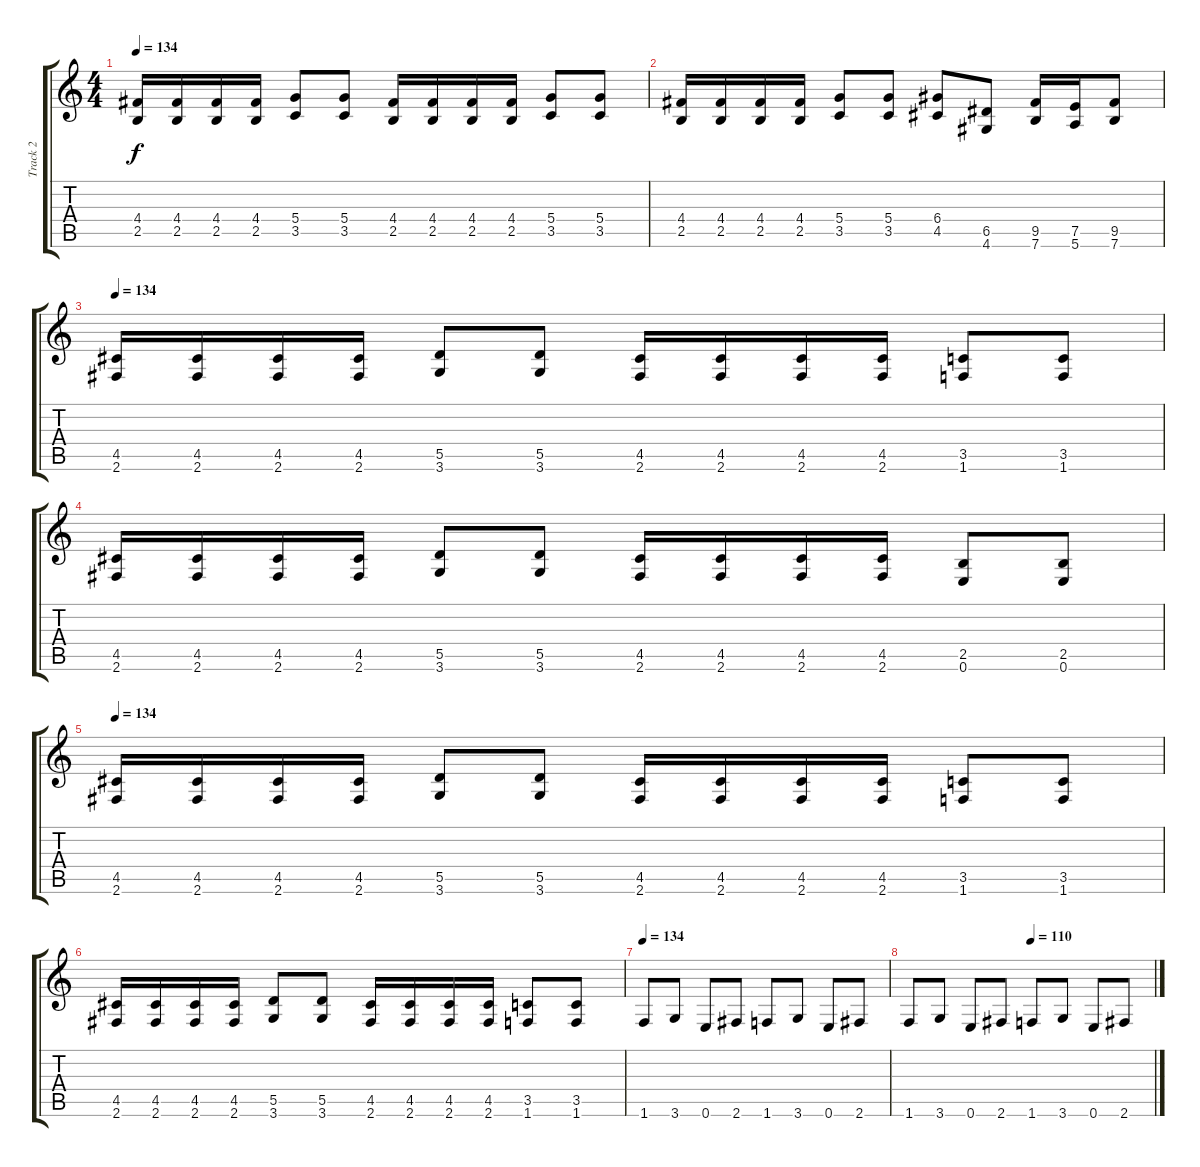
\track ("Track 2" "Track 2") {instrument overdrivenguitar}
\staff {score tabs}
\tuning (E4 B3 G3 D3 A2 E2) {hide}
\ts (4 4)
\tempo 134
\clef g2
\ks c
(4.4 2.5).16{dy f} (4.4 2.5).16 (4.4 2.5).16 (4.4 2.5).16 (5.4 3.5).8 (5.4 3.5).8 (4.4 2.5).16 (4.4 2.5).16 (4.4 2.5).16 (4.4 2.5).16 (5.4 3.5).8 (5.4 3.5).8 |
(4.4 2.5).16 (4.4 2.5).16 (4.4 2.5).16 (4.4 2.5).16 (5.4 3.5).8 (5.4 3.5).8 (6.4 4.5).8 (6.5 4.6).8 (9.5 7.6).16 (7.5 5.6).16 (9.5 7.6).8 |
\tempo 134
(4.5 2.6).16 (4.5 2.6).16 (4.5 2.6).16 (4.5 2.6).16 (5.5 3.6).8 (5.5 3.6).8 (4.5 2.6).16 (4.5 2.6).16 (4.5 2.6).16 (4.5 2.6).16 (3.5 1.6).8 (3.5 1.6).8 |
(4.5 2.6).16 (4.5 2.6).16 (4.5 2.6).16 (4.5 2.6).16 (5.5 3.6).8 (5.5 3.6).8 (4.5 2.6).16 (4.5 2.6).16 (4.5 2.6).16 (4.5 2.6).16 (2.5 0.6).8 (2.5 0.6).8 |
\tempo 134
(4.5 2.6).16 (4.5 2.6).16 (4.5 2.6).16 (4.5 2.6).16 (5.5 3.6).8 (5.5 3.6).8 (4.5 2.6).16 (4.5 2.6).16 (4.5 2.6).16 (4.5 2.6).16 (3.5 1.6).8 (3.5 1.6).8 |
(4.5 2.6).16 (4.5 2.6).16 (4.5 2.6).16 (4.5 2.6).16 (5.5 3.6).8 (5.5 3.6).8 (4.5 2.6).16 (4.5 2.6).16 (4.5 2.6).16 (4.5 2.6).16 (3.5 1.6).8 (3.5 1.6).8 |
\tempo 134
1.6.8 3.6.8 0.6.8 2.6.8 1.6.8 3.6.8 0.6.8 2.6.8 |
\tempo (110 0.5)
1.6.8 3.6.8 0.6.8 2.6.8 1.6.8 3.6.8 0.6.8 2.6.8
